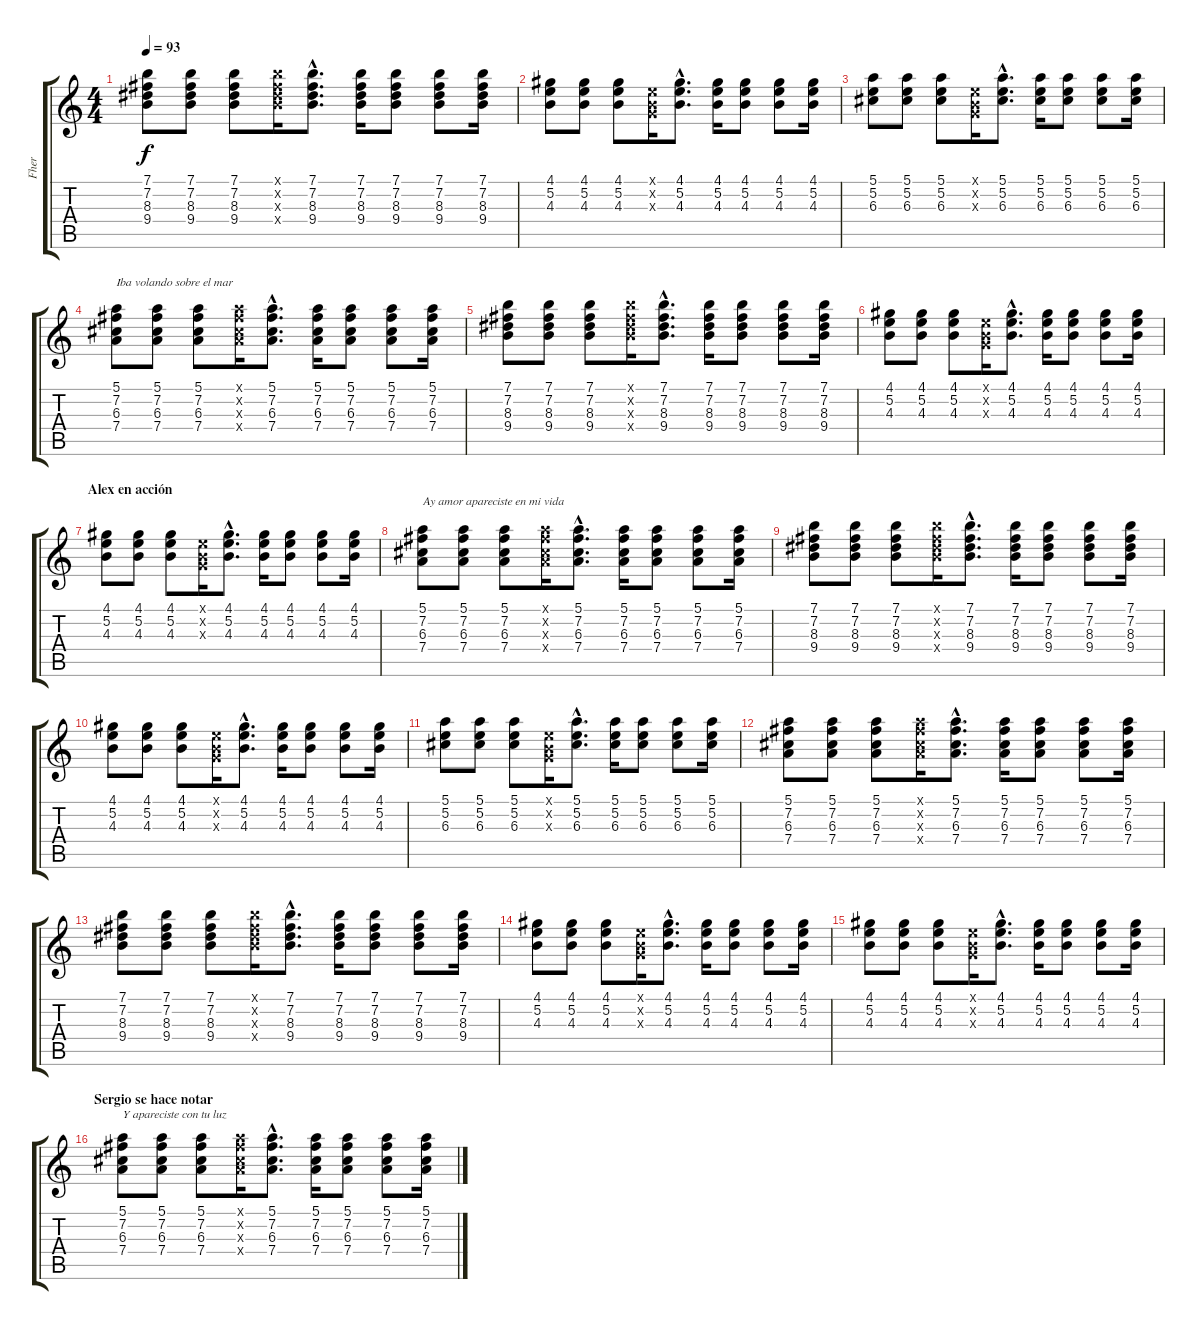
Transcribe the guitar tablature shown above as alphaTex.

\track ("Fher" "Fher") {instrument acousticguitarsteel}
\staff {score tabs}
\tuning (E4 B3 G3 D3 A2 E2) {hide}
\ts (4 4)
\tempo 93
\clef g2
\ks c
(7.1 7.2 8.3 9.4).8{dy f} (7.1 7.2 8.3 9.4).8 (7.1 7.2 8.3 9.4).8 (7.1{x} 7.2{x} 8.3{x} 9.4{x}).16 (7.1{hac} 7.2{hac} 8.3{hac} 9.4{hac}).8{d} (7.1 7.2 8.3 9.4).16 (7.1 7.2 8.3 9.4).8 (7.1 7.2 8.3 9.4).8 (7.1 7.2 8.3 9.4).16 |
(4.1 5.2 4.3).8 (4.1 5.2 4.3).8 (4.1 5.2 4.3).8 (0.1{x} 0.2{x} 0.3{x}).16 (4.1{hac} 5.2{hac} 4.3{hac}).8{d} (4.1 5.2 4.3).16 (4.1 5.2 4.3).8 (4.1 5.2 4.3).8 (4.1 5.2 4.3).16 |
(5.1 5.2 6.3).8 (5.1 5.2 6.3).8 (5.1 5.2 6.3).8 (0.1{x} 0.2{x} 0.3{x}).16 (5.1{hac} 5.2{hac} 6.3{hac}).8{d} (5.1 5.2 6.3).16 (5.1 5.2 6.3).8 (5.1 5.2 6.3).8 (5.1 5.2 6.3).16 |
(5.1 7.2 6.3 7.4).8{txt "Iba volando sobre el mar"} (5.1 7.2 6.3 7.4).8 (5.1 7.2 6.3 7.4).8 (5.1{x} 7.2{x} 6.3{x} 7.4{x}).16 (5.1{hac} 7.2{hac} 6.3{hac} 7.4{hac}).8{d} (5.1 7.2 6.3 7.4).16 (5.1 7.2 6.3 7.4).8 (5.1 7.2 6.3 7.4).8 (5.1 7.2 6.3 7.4).16 |
(7.1 7.2 8.3 9.4).8 (7.1 7.2 8.3 9.4).8 (7.1 7.2 8.3 9.4).8 (7.1{x} 7.2{x} 8.3{x} 9.4{x}).16 (7.1{hac} 7.2{hac} 8.3{hac} 9.4{hac}).8{d} (7.1 7.2 8.3 9.4).16 (7.1 7.2 8.3 9.4).8 (7.1 7.2 8.3 9.4).8 (7.1 7.2 8.3 9.4).16 |
(4.1 5.2 4.3).8 (4.1 5.2 4.3).8 (4.1 5.2 4.3).8 (0.1{x} 0.2{x} 0.3{x}).16 (4.1{hac} 5.2{hac} 4.3{hac}).8{d} (4.1 5.2 4.3).16 (4.1 5.2 4.3).8 (4.1 5.2 4.3).8 (4.1 5.2 4.3).16 |
\section ("" "Alex en acción")
(4.1 5.2 4.3).8 (4.1 5.2 4.3).8 (4.1 5.2 4.3).8 (0.1{x} 0.2{x} 0.3{x}).16 (4.1{hac} 5.2{hac} 4.3{hac}).8{d} (4.1 5.2 4.3).16 (4.1 5.2 4.3).8 (4.1 5.2 4.3).8 (4.1 5.2 4.3).16 |
(5.1 7.2 6.3 7.4).8{txt "Ay amor apareciste en mi vida"} (5.1 7.2 6.3 7.4).8 (5.1 7.2 6.3 7.4).8 (5.1{x} 7.2{x} 6.3{x} 7.4{x}).16 (5.1{hac} 7.2{hac} 6.3{hac} 7.4{hac}).8{d} (5.1 7.2 6.3 7.4).16 (5.1 7.2 6.3 7.4).8 (5.1 7.2 6.3 7.4).8 (5.1 7.2 6.3 7.4).16 |
(7.1 7.2 8.3 9.4).8 (7.1 7.2 8.3 9.4).8 (7.1 7.2 8.3 9.4).8 (7.1{x} 7.2{x} 8.3{x} 9.4{x}).16 (7.1{hac} 7.2{hac} 8.3{hac} 9.4{hac}).8{d} (7.1 7.2 8.3 9.4).16 (7.1 7.2 8.3 9.4).8 (7.1 7.2 8.3 9.4).8 (7.1 7.2 8.3 9.4).16 |
(4.1 5.2 4.3).8 (4.1 5.2 4.3).8 (4.1 5.2 4.3).8 (0.1{x} 0.2{x} 0.3{x}).16 (4.1{hac} 5.2{hac} 4.3{hac}).8{d} (4.1 5.2 4.3).16 (4.1 5.2 4.3).8 (4.1 5.2 4.3).8 (4.1 5.2 4.3).16 |
(5.1 5.2 6.3).8 (5.1 5.2 6.3).8 (5.1 5.2 6.3).8 (0.1{x} 0.2{x} 0.3{x}).16 (5.1{hac} 5.2{hac} 6.3{hac}).8{d} (5.1 5.2 6.3).16 (5.1 5.2 6.3).8 (5.1 5.2 6.3).8 (5.1 5.2 6.3).16 |
(5.1 7.2 6.3 7.4).8 (5.1 7.2 6.3 7.4).8 (5.1 7.2 6.3 7.4).8 (5.1{x} 7.2{x} 6.3{x} 7.4{x}).16 (5.1{hac} 7.2{hac} 6.3{hac} 7.4{hac}).8{d} (5.1 7.2 6.3 7.4).16 (5.1 7.2 6.3 7.4).8 (5.1 7.2 6.3 7.4).8 (5.1 7.2 6.3 7.4).16 |
(7.1 7.2 8.3 9.4).8 (7.1 7.2 8.3 9.4).8 (7.1 7.2 8.3 9.4).8 (7.1{x} 7.2{x} 8.3{x} 9.4{x}).16 (7.1{hac} 7.2{hac} 8.3{hac} 9.4{hac}).8{d} (7.1 7.2 8.3 9.4).16 (7.1 7.2 8.3 9.4).8 (7.1 7.2 8.3 9.4).8 (7.1 7.2 8.3 9.4).16 |
(4.1 5.2 4.3).8 (4.1 5.2 4.3).8 (4.1 5.2 4.3).8 (0.1{x} 0.2{x} 0.3{x}).16 (4.1{hac} 5.2{hac} 4.3{hac}).8{d} (4.1 5.2 4.3).16 (4.1 5.2 4.3).8 (4.1 5.2 4.3).8 (4.1 5.2 4.3).16 |
(4.1 5.2 4.3).8 (4.1 5.2 4.3).8 (4.1 5.2 4.3).8 (0.1{x} 0.2{x} 0.3{x}).16 (4.1{hac} 5.2{hac} 4.3{hac}).8{d} (4.1 5.2 4.3).16 (4.1 5.2 4.3).8 (4.1 5.2 4.3).8 (4.1 5.2 4.3).16 |
\section ("" "Sergio se hace notar")
(5.1 7.2 6.3 7.4).8{txt "Y apareciste con tu luz"} (5.1 7.2 6.3 7.4).8 (5.1 7.2 6.3 7.4).8 (5.1{x} 7.2{x} 6.3{x} 7.4{x}).16 (5.1{hac} 7.2{hac} 6.3{hac} 7.4{hac}).8{d} (5.1 7.2 6.3 7.4).16 (5.1 7.2 6.3 7.4).8 (5.1 7.2 6.3 7.4).8 (5.1 7.2 6.3 7.4).16
